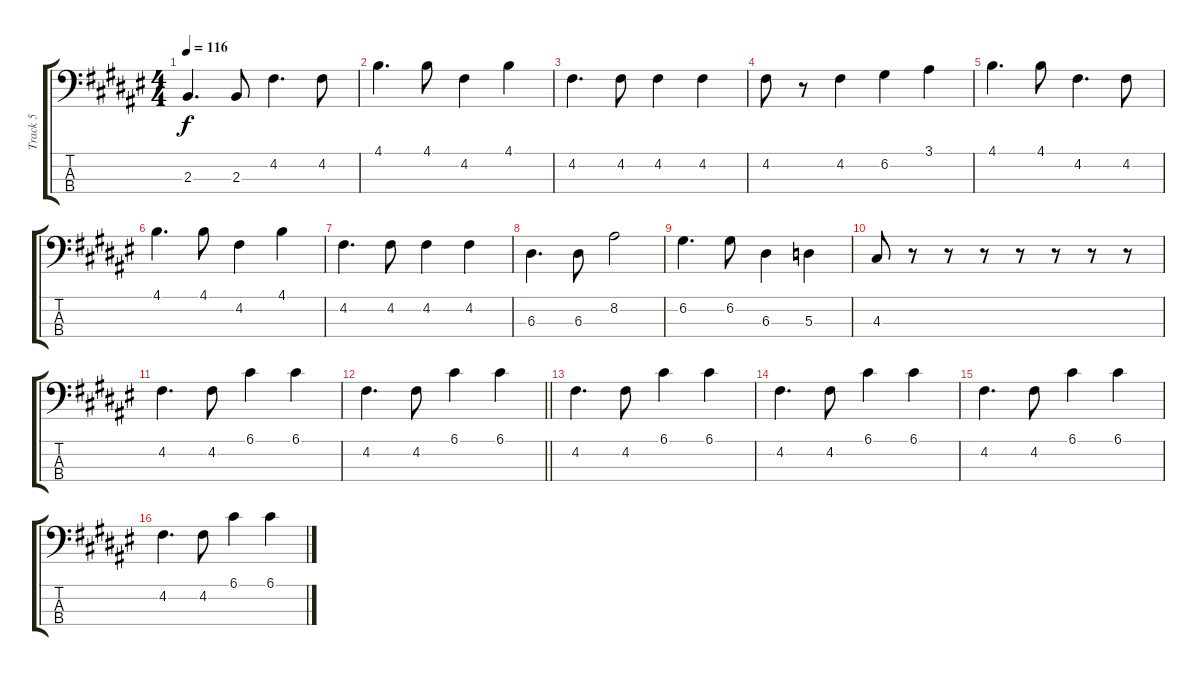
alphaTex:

\track ("Track 5" "Track 5") {instrument electricbassfinger}
\staff {score tabs}
\tuning (G2 D2 A1 E1) {hide}
\ts (4 4)
\tempo 116
\clef f4
\ks f#
2.3.4{d dy f} 2.3.8 4.2.4{d} 4.2.8 |
4.1.4{d} 4.1.8 4.2.4 4.1.4 |
4.2.4{d} 4.2.8 4.2.4 4.2.4 |
4.2.8 r.8 4.2.4 6.2.4 3.1.4 |
4.1.4{d} 4.1.8 4.2.4{d} 4.2.8 |
4.1.4{d} 4.1.8 4.2.4 4.1.4 |
4.2.4{d} 4.2.8 4.2.4 4.2.4 |
6.3.4{d} 6.3.8 8.2.2 |
6.2.4{d} 6.2.8 6.3.4 5.3.4 |
4.3.8 r.8 r.8 r.8 r.8 r.8 r.8 r.8 |
4.2.4{d} 4.2.8 6.1.4 6.1.4 |
\barLineRight lightlight
4.2.4{d} 4.2.8 6.1.4 6.1.4 |
4.2.4{d} 4.2.8 6.1.4 6.1.4 |
4.2.4{d} 4.2.8 6.1.4 6.1.4 |
4.2.4{d} 4.2.8 6.1.4 6.1.4 |
4.2.4{d} 4.2.8 6.1.4 6.1.4
